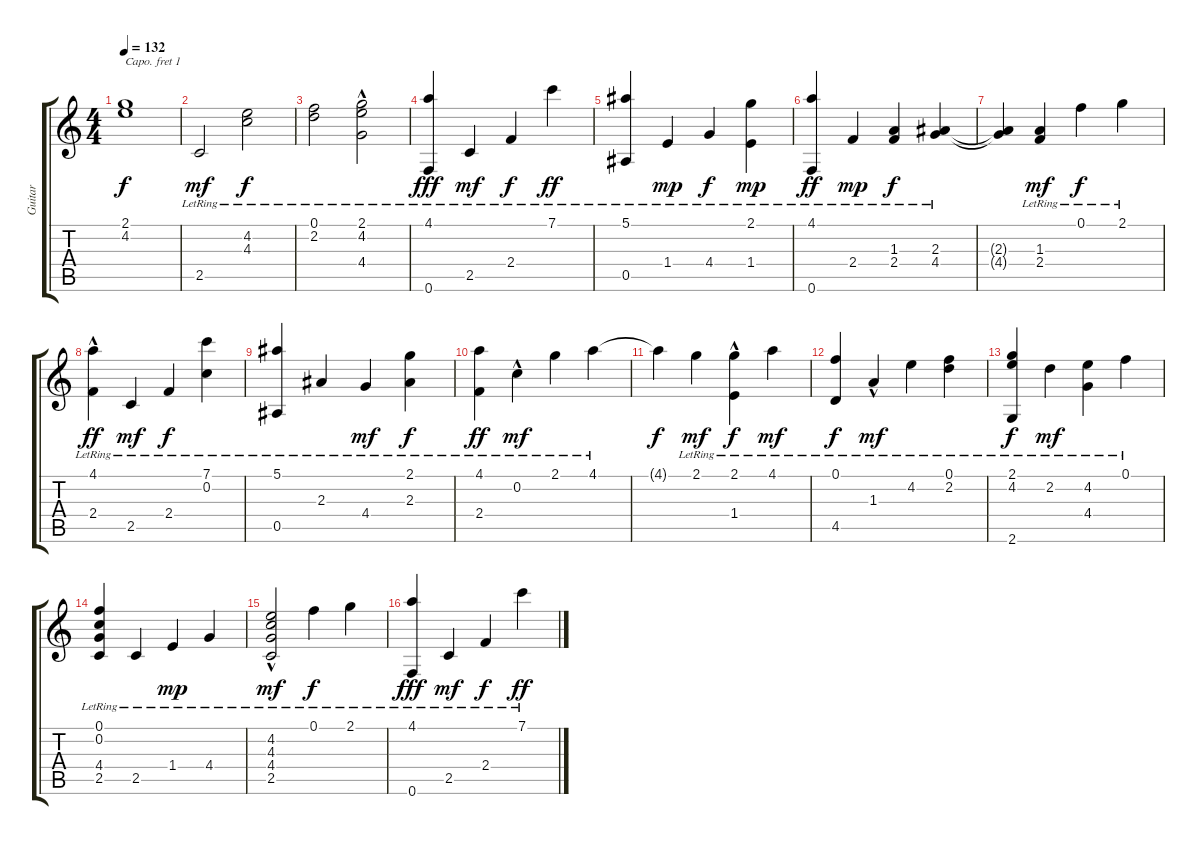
\track ("Guitar" "Guitar") {instrument acousticguitarnylon}
\staff {score tabs}
\capo 1
\tuning (E4 B3 G3 D3 A2 E2) {hide}
\ts (4 4)
\tempo 132
\clef g2
\ks c
(2.1{t} 4.2{t}).1{dy f} |
2.5{lr}.2{dy mf} (4.2{lr} 4.3{lr}).2{dy f} |
(0.1{lr} 2.2{lr}).2 (2.1{lr} 4.2{hac lr} 4.4{lr}).2 |
(4.1{lr} 0.6{lr}).4{dy fff} 2.5{lr}.4{dy mf} 2.4{lr}.4{dy f} 7.1{lr}.4{dy ff} |
(5.1{lr} 0.5{lr}).4 1.4{lr}.4{dy mp} 4.4{lr}.4{dy f} (2.1{lr} 1.4{lr}).4{dy mp} |
(4.1{lr} 0.6{lr}).4{dy ff} 2.4{lr}.4{dy mp} (1.3{lr} 2.4{lr}).4{dy f} (2.3{lr} 4.4{lr}).4 |
(2.3{t} 4.4{t}).4 (1.3{lr} 2.4{lr}).4{dy mf} 0.1{lr}.4{dy f} 2.1{lr}.4 |
(4.1{hac lr} 2.4{lr}).4{dy ff} 2.5{lr}.4{dy mf} 2.4{lr}.4{dy f} (7.1{lr} 0.2{lr}).4 |
(5.1{lr} 0.5{lr}).4 2.3{lr}.4 4.4{lr}.4{dy mf} (2.1{lr} 2.3{lr}).4{dy f} |
(4.1{lr} 2.4{lr}).4{dy ff} 0.2{hac lr}.4{dy mf} 2.1{lr}.4 4.1{lr}.4 |
4.1{t}.4{dy f} 2.1{lr}.4{dy mf} (2.1{lr} 1.4{hac lr}).4{dy f} 4.1{lr}.4{dy mf} |
(0.1{lr} 4.5{lr}).4{dy f} 1.3{hac lr}.4{dy mf} 4.2{lr}.4 (0.1{lr} 2.2{lr}).4 |
(2.1{lr} 4.2{lr} 2.6{lr}).4{dy f} 2.2{lr}.4{dy mf} (4.2{lr} 4.4{lr}).4 0.1{lr}.4 |
(0.1{lr} 0.2{lr} 4.4{lr} 2.5{lr}).4 2.5{lr}.4 1.4{lr}.4{dy mp} 4.4{lr}.4 |
(4.2{lr} 4.3{lr} 4.4{hac lr} 2.5{lr}).2{dy mf} 0.1{lr}.4{dy f} 2.1{lr}.4 |
(4.1{lr} 0.6{lr}).4{dy fff} 2.5{lr}.4{dy mf} 2.4{lr}.4{dy f} 7.1{lr}.4{dy ff}
